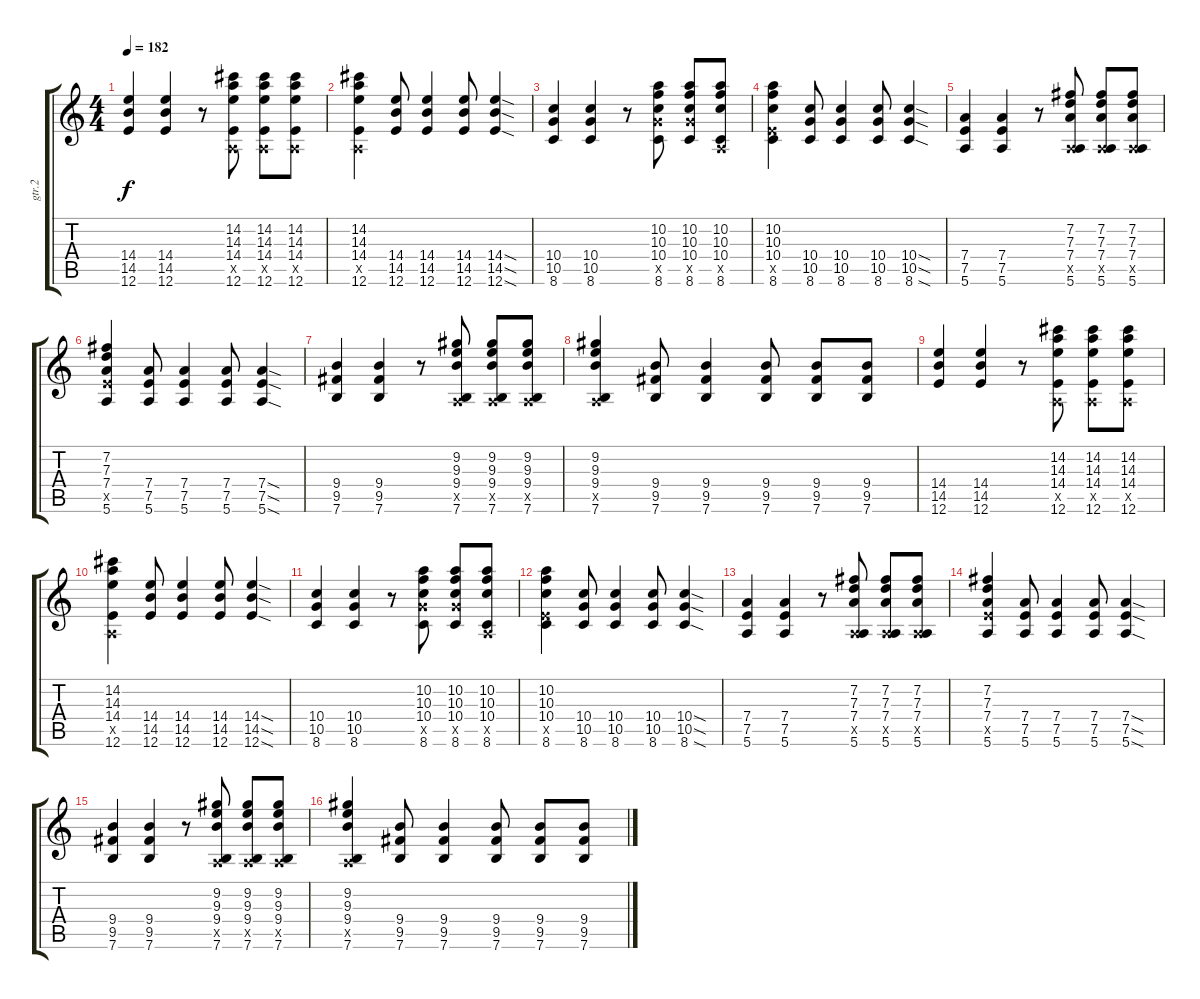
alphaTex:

\track ("gtr.2" "gtr.2") {instrument overdrivenguitar}
\staff {score tabs}
\tuning (E4 B3 G3 D3 A2 E2) {hide}
\ts (4 4)
\tempo 182
\clef g2
\ks c
(14.4 14.5 12.6).4{dy f} (14.4 14.5 12.6).4 r.8 (14.2 14.3 14.4 0.5{x} 12.6).8 (14.2 14.3 14.4 0.5{x} 12.6).8 (14.2 14.3 14.4 0.5{x} 12.6).8 |
(14.2 14.3 14.4 0.5{x} 12.6).4 (14.4 14.5 12.6).8 (14.4 14.5 12.6).4 (14.4 14.5 12.6).8 (14.4{sod} 14.5{sod} 12.6{sod}).4 |
(10.4 10.5 8.6).4 (10.4 10.5 8.6).4 r.8 (10.2 10.3 10.4 10.5{x} 8.6).8 (10.2 10.3 10.4 10.5{x} 8.6).8 (10.2 10.3 10.4 0.5{x} 8.6).8 |
(10.2 10.3 10.4 7.5{x} 8.6).4 (10.4 10.5 8.6).8 (10.4 10.5 8.6).4 (10.4 10.5 8.6).8 (10.4{sod} 10.5{sod} 8.6{sod}).4 |
(7.4 7.5 5.6).4 (7.4 7.5 5.6).4 r.8 (7.2 7.3 7.4 0.5{x} 5.6).8 (7.2 7.3 7.4 0.5{x} 5.6).8 (7.2 7.3 7.4 0.5{x} 5.6).8 |
(7.2 7.3 7.4 7.5{x} 5.6).4 (7.4 7.5 5.6).8 (7.4 7.5 5.6).4 (7.4 7.5 5.6).8 (7.4{sod} 7.5{sod} 5.6{sod}).4 |
(9.4 9.5 7.6).4 (9.4 9.5 7.6).4 r.8 (9.2 9.3 9.4 0.5{x} 7.6).8 (9.2 9.3 9.4 0.5{x} 7.6).8 (9.2 9.3 9.4 0.5{x} 7.6).8 |
(9.2 9.3 9.4 0.5{x} 7.6).4 (9.4 9.5 7.6).8 (9.4 9.5 7.6).4 (9.4 9.5 7.6).8 (9.4 9.5 7.6).8 (9.4 9.5 7.6).8 |
(14.4 14.5 12.6).4 (14.4 14.5 12.6).4 r.8 (14.2 14.3 14.4 0.5{x} 12.6).8 (14.2 14.3 14.4 0.5{x} 12.6).8 (14.2 14.3 14.4 0.5{x} 12.6).8 |
(14.2 14.3 14.4 0.5{x} 12.6).4 (14.4 14.5 12.6).8 (14.4 14.5 12.6).4 (14.4 14.5 12.6).8 (14.4{sod} 14.5{sod} 12.6{sod}).4 |
(10.4 10.5 8.6).4 (10.4 10.5 8.6).4 r.8 (10.2 10.3 10.4 10.5{x} 8.6).8 (10.2 10.3 10.4 10.5{x} 8.6).8 (10.2 10.3 10.4 0.5{x} 8.6).8 |
(10.2 10.3 10.4 7.5{x} 8.6).4 (10.4 10.5 8.6).8 (10.4 10.5 8.6).4 (10.4 10.5 8.6).8 (10.4{sod} 10.5{sod} 8.6{sod}).4 |
(7.4 7.5 5.6).4 (7.4 7.5 5.6).4 r.8 (7.2 7.3 7.4 0.5{x} 5.6).8 (7.2 7.3 7.4 0.5{x} 5.6).8 (7.2 7.3 7.4 0.5{x} 5.6).8 |
(7.2 7.3 7.4 7.5{x} 5.6).4 (7.4 7.5 5.6).8 (7.4 7.5 5.6).4 (7.4 7.5 5.6).8 (7.4{sod} 7.5{sod} 5.6{sod}).4 |
(9.4 9.5 7.6).4 (9.4 9.5 7.6).4 r.8 (9.2 9.3 9.4 0.5{x} 7.6).8 (9.2 9.3 9.4 0.5{x} 7.6).8 (9.2 9.3 9.4 0.5{x} 7.6).8 |
(9.2 9.3 9.4 0.5{x} 7.6).4 (9.4 9.5 7.6).8 (9.4 9.5 7.6).4 (9.4 9.5 7.6).8 (9.4 9.5 7.6).8 (9.4 9.5 7.6).8
